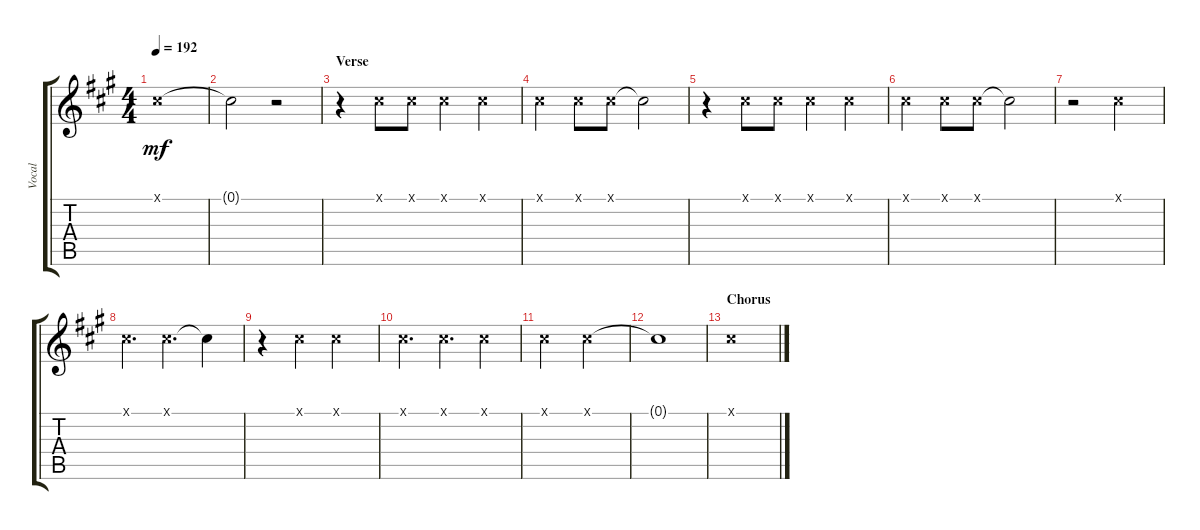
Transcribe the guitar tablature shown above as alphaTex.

\track ("Vocal" "Vocal") {instrument distortionguitar}
\staff {score tabs}
\tuning (Db4 Ab3 E3 B2 Gb2 B1) {hide}
\ts (4 4)
\tempo 192
\clef g2
\ks a
0.1{x}.1{lyrics (0 "") lyrics (1 "") lyrics (2 "") lyrics (3 "") lyrics (4 "") dy mf} |
0.1{t}.2{lyrics (0 "") lyrics (1 "") lyrics (2 "") lyrics (3 "") lyrics (4 "")} r.2 |
\section ("" "Verse")
r.4 0.1{x}.8{lyrics (0 "") lyrics (1 "") lyrics (2 "") lyrics (3 "") lyrics (4 "")} 0.1{x}.8{lyrics (0 "") lyrics (1 "") lyrics (2 "") lyrics (3 "") lyrics (4 "")} 0.1{x}.4{lyrics (0 "") lyrics (1 "") lyrics (2 "") lyrics (3 "") lyrics (4 "")} 0.1{x}.4{lyrics (0 "") lyrics (1 "") lyrics (2 "") lyrics (3 "") lyrics (4 "")} |
0.1{x}.4{lyrics (0 "") lyrics (1 "") lyrics (2 "") lyrics (3 "") lyrics (4 "")} 0.1{x}.8{lyrics (0 "") lyrics (1 "") lyrics (2 "") lyrics (3 "") lyrics (4 "")} 0.1{x}.8{lyrics (0 "") lyrics (1 "") lyrics (2 "") lyrics (3 "") lyrics (4 "")} 0.1{t}.2{lyrics (0 "") lyrics (1 "") lyrics (2 "") lyrics (3 "") lyrics (4 "")} |
r.4 0.1{x}.8{lyrics (0 "") lyrics (1 "") lyrics (2 "") lyrics (3 "") lyrics (4 "")} 0.1{x}.8{lyrics (0 "") lyrics (1 "") lyrics (2 "") lyrics (3 "") lyrics (4 "")} 0.1{x}.4{lyrics (0 "") lyrics (1 "") lyrics (2 "") lyrics (3 "") lyrics (4 "")} 0.1{x}.4{lyrics (0 "") lyrics (1 "") lyrics (2 "") lyrics (3 "") lyrics (4 "")} |
0.1{x}.4{lyrics (0 "") lyrics (1 "") lyrics (2 "") lyrics (3 "") lyrics (4 "")} 0.1{x}.8{lyrics (0 "") lyrics (1 "") lyrics (2 "") lyrics (3 "") lyrics (4 "")} 0.1{x}.8{lyrics (0 "") lyrics (1 "") lyrics (2 "") lyrics (3 "") lyrics (4 "")} 0.1{t}.2{lyrics (0 "") lyrics (1 "") lyrics (2 "") lyrics (3 "") lyrics (4 "")} |
r.2 0.1{x}.2{lyrics (0 "") lyrics (1 "") lyrics (2 "") lyrics (3 "") lyrics (4 "")} |
0.1{x}.4{d lyrics (0 "") lyrics (1 "") lyrics (2 "") lyrics (3 "") lyrics (4 "")} 0.1{x}.4{d lyrics (0 "") lyrics (1 "") lyrics (2 "") lyrics (3 "") lyrics (4 "")} 0.1{t}.4{lyrics (0 "") lyrics (1 "") lyrics (2 "") lyrics (3 "") lyrics (4 "")} |
r.4 0.1{x}.4{lyrics (0 "") lyrics (1 "") lyrics (2 "") lyrics (3 "") lyrics (4 "")} 0.1{x}.2{lyrics (0 "") lyrics (1 "") lyrics (2 "") lyrics (3 "") lyrics (4 "")} |
0.1{x}.4{d lyrics (0 "") lyrics (1 "") lyrics (2 "") lyrics (3 "") lyrics (4 "")} 0.1{x}.4{d lyrics (0 "") lyrics (1 "") lyrics (2 "") lyrics (3 "") lyrics (4 "")} 0.1{x}.4{lyrics (0 "") lyrics (1 "") lyrics (2 "") lyrics (3 "") lyrics (4 "")} |
0.1{x}.2{lyrics (0 "") lyrics (1 "") lyrics (2 "") lyrics (3 "") lyrics (4 "")} 0.1{x}.2{lyrics (0 "") lyrics (1 "") lyrics (2 "") lyrics (3 "") lyrics (4 "")} |
0.1{t}.1{lyrics (0 "") lyrics (1 "") lyrics (2 "") lyrics (3 "") lyrics (4 "")} |
\section ("" "Chorus")
0.1{x}.1{lyrics (0 "") lyrics (1 "") lyrics (2 "") lyrics (3 "") lyrics (4 "")}
